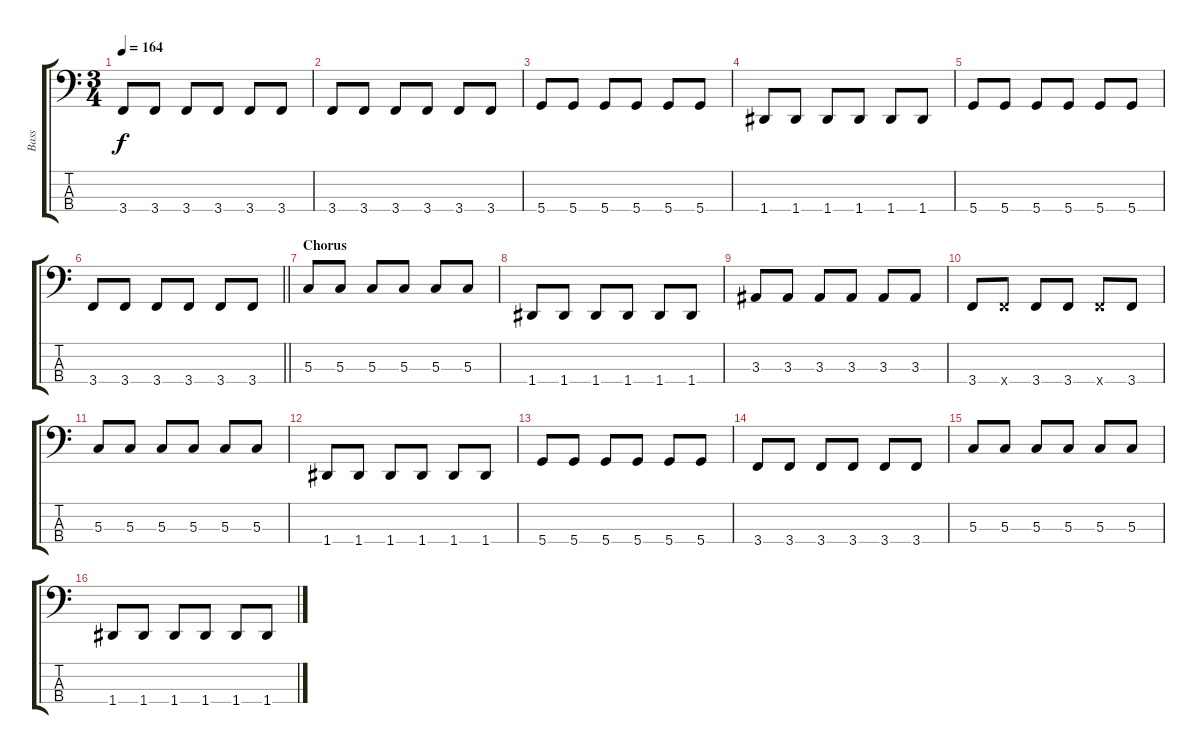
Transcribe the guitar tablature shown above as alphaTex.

\track ("Bass" "Bass") {instrument electricbasspick}
\staff {score tabs}
\tuning (F2 C2 G1 D1) {hide}
\ts (3 4)
\tempo 164
\clef f4
\ks c
3.4.8{dy f} 3.4.8 3.4.8 3.4.8 3.4.8 3.4.8 |
3.4.8 3.4.8 3.4.8 3.4.8 3.4.8 3.4.8 |
5.4.8 5.4.8 5.4.8 5.4.8 5.4.8 5.4.8 |
1.4.8 1.4.8 1.4.8 1.4.8 1.4.8 1.4.8 |
5.4.8 5.4.8 5.4.8 5.4.8 5.4.8 5.4.8 |
\barLineRight lightlight
3.4.8 3.4.8 3.4.8 3.4.8 3.4.8 3.4.8 |
\section ("" "Chorus")
5.3.8 5.3.8 5.3.8 5.3.8 5.3.8 5.3.8 |
1.4.8 1.4.8 1.4.8 1.4.8 1.4.8 1.4.8 |
3.3.8 3.3.8 3.3.8 3.3.8 3.3.8 3.3.8 |
3.4.8 3.4{x}.8 3.4.8 3.4.8 3.4{x}.8 3.4.8 |
5.3.8 5.3.8 5.3.8 5.3.8 5.3.8 5.3.8 |
1.4.8 1.4.8 1.4.8 1.4.8 1.4.8 1.4.8 |
5.4.8 5.4.8 5.4.8 5.4.8 5.4.8 5.4.8 |
3.4.8 3.4.8 3.4.8 3.4.8 3.4.8 3.4.8 |
5.3.8 5.3.8 5.3.8 5.3.8 5.3.8 5.3.8 |
1.4.8 1.4.8 1.4.8 1.4.8 1.4.8 1.4.8
